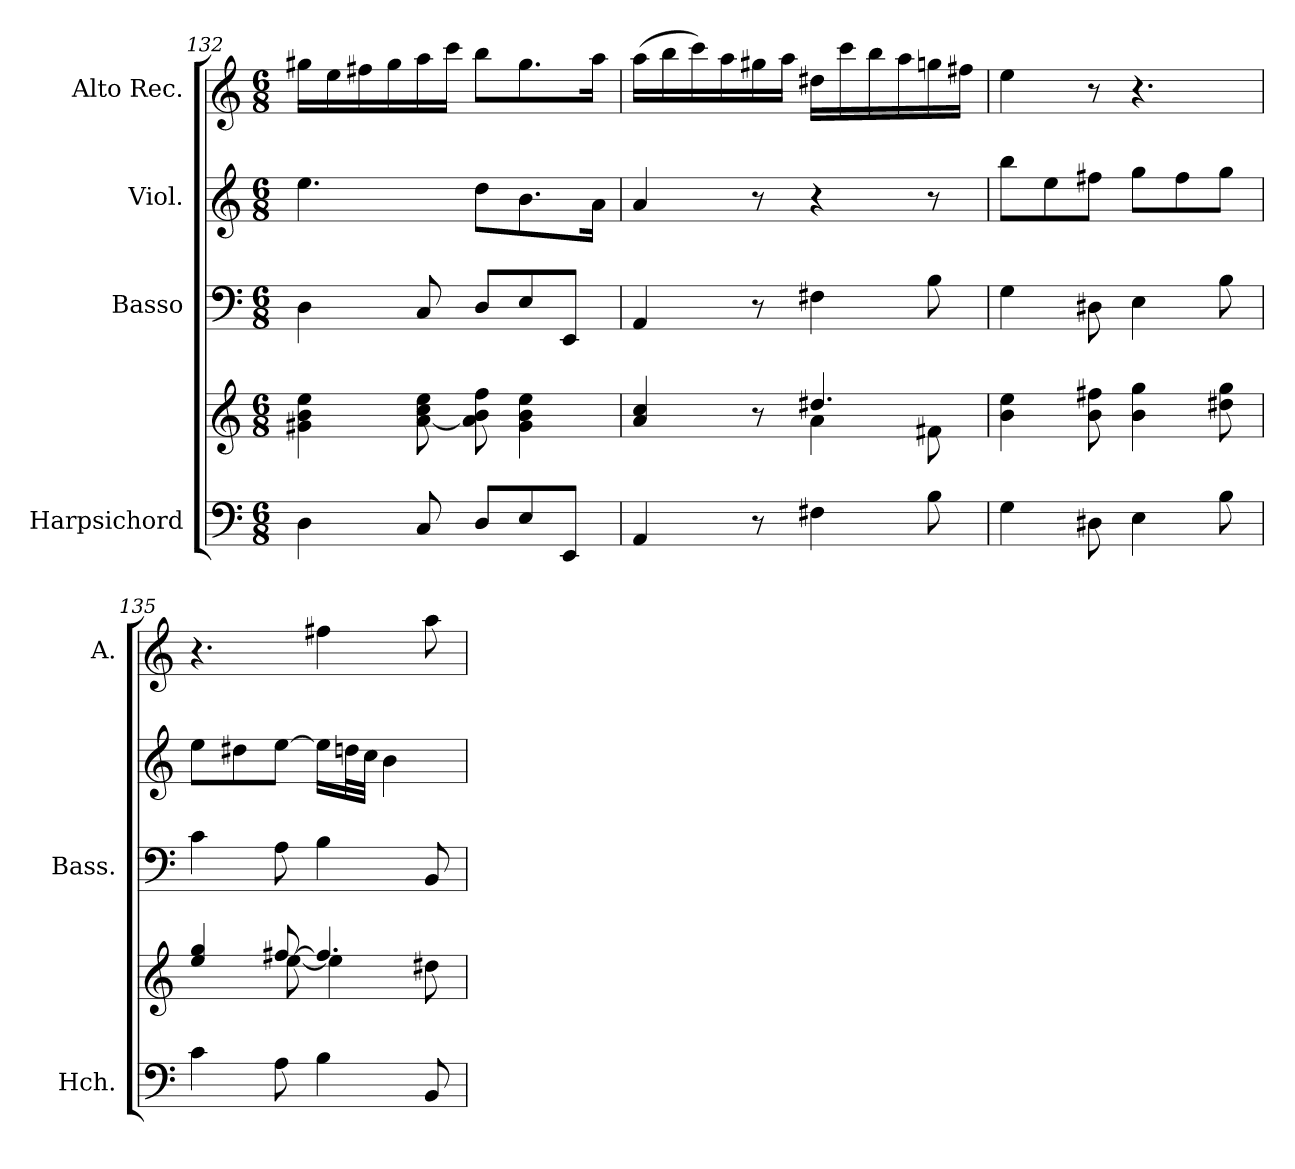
**kern	**kern	**kern	**kern	**kern
*part4	*part4	*part3	*part2	*part1
*staff5	*staff4	*staff3	*staff2	*staff1
*I"Harpsichord	*	*I"Basso	*I"Viol.	*I"Alto Rec.
*I'Hch.	*	*I'Bass.	*	*I'A.
*clefF4	*clefG2	*clefF4	*clefG2	*clefG2
*k[]	*k[]	*k[]	*k[]	*k[]
*M6/8	*M6/8	*M6/8	*M6/8	*M6/8
=132	=132	=132	=132	=132
4D\	4g#X\ 4b\ 4ee\	4D\	4.ee\	16gg#X\LL
.	.	.	.	16ee\
.	.	.	.	16ff#X\
.	.	.	.	16gg#\
8C/	[8a\ 8cc\ 8ee\	8C/	.	16aa\
.	.	.	.	16ccc\JJ
8D/L	8a\] 8b\ 8ff\	8D/L	8dd\L	8bb\L
8E/	4g#\ 4b\ 4ee\	8E/	8.b\	8.gg#\
8EE/J	.	8EE/J	.	.
.	.	.	16a\Jk	16aa\Jk
=133	=133	=133	=133	=133
*	*^	*	*	*
4AA/	4a/ 4cc/	4.ryy	4AA/	4a/	(>16aa\LL
.	.	.	.	.	16bb\
.	.	.	.	.	16ccc\)
.	.	.	.	.	16aa\
8r	8r	.	8r	8r	16gg#X\
.	.	.	.	.	16aa\JJ
4F#X\	4.dd#X/	4a\	4F#X\	4r	16dd#X\LL
.	.	.	.	.	16ccc\
.	.	.	.	.	16bb\
.	.	.	.	.	16aa\
8B\	.	8f#X\	8B\	8r	16ggn\
.	.	.	.	.	16ff#X\JJ
*	*v	*v	*	*	*
!!LO:LB:g=z
=134	=134	=134	=134	=134
4G\	4b\ 4ee\	4G\	8bb\L	4ee\
.	.	.	8ee\	.
8D#X\	8b\ 8ff#X\	8D#X\	8ff#X\J	8r
4E\	4b\ 4gg\	4E\	8gg\L	4.r
.	.	.	8ff#\	.
8B\	8dd#X\ 8gg\	8B\	8gg\J	.
=135	=135	=135	=135	=135
*	*^	*	*	*
4c\	4ee/ 4gg/	4ryy	4c\	8ee\L	4.r
.	.	.	.	8dd#X\	.
8A\	[8ff#X/	[8ee\	8A\	[8ee\J	.
4B\	4.ff#/]	4ee\]	4B\	16ee\LL]	4ff#X\
.	.	.	.	32ddn\L	.
.	.	.	.	32cc\JJJ	.
.	.	.	.	4b\	.
8BB/	.	8dd#X\	8BB/	.	8aa\
*	*v	*v	*	*	*
=	=	=	=	=
*-	*-	*-	*-	*-
